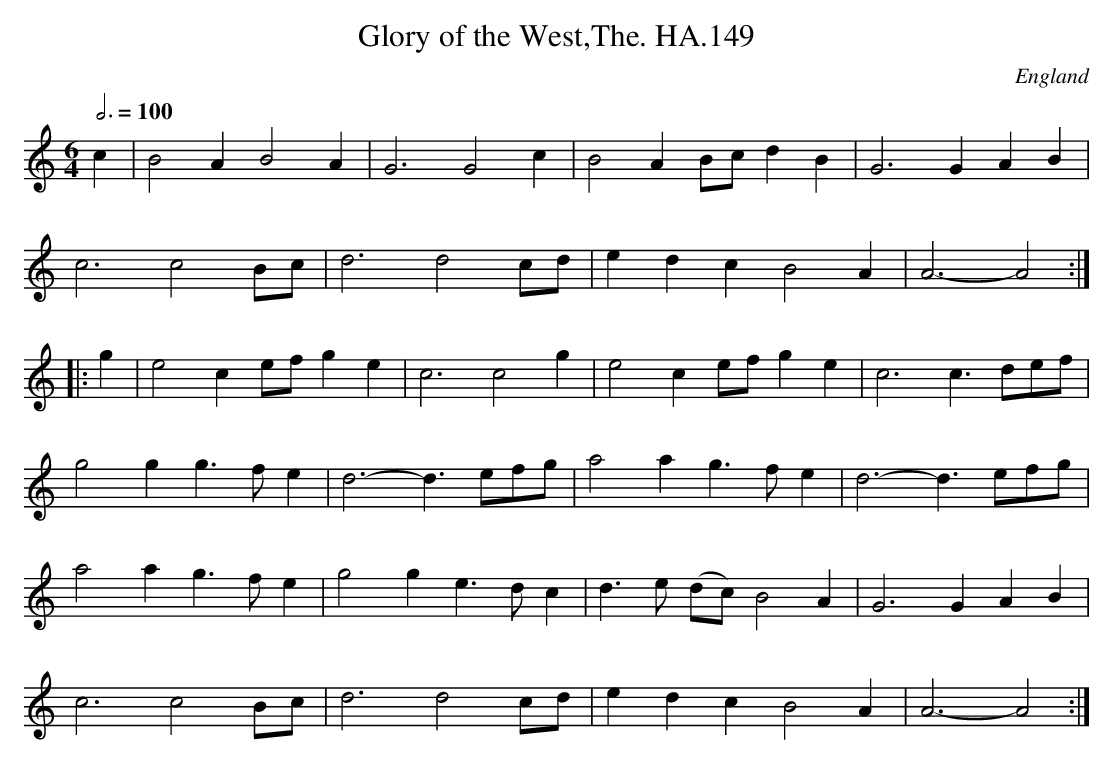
X:1
T:Glory of the West,The. HA.149
M:6/4
L:1/8
Q:3/4=100
O:England
K:C major
c2|B4A2B4A2|G6G4c2|B4A2Bcd2B2|G6G2A2B2|!
c6c4Bc|d6d4cd|e2d2c2B4A2|A6-A4:|!
|:g2|e4c2efg2e2|c6c4g2|e4c2ef g2e2|c6c3 def|!
g4g2g3fe2|d6-d3 efg|a4a2g3fe2|d6-d3 efg|!
a4a2g3fe2|g4g2e3dc2|d3e (dc) B4A2|G6G2A2B2|!
c6c4Bc|d6d4cd|e2d2c2 B4A2|A6-A4:|
